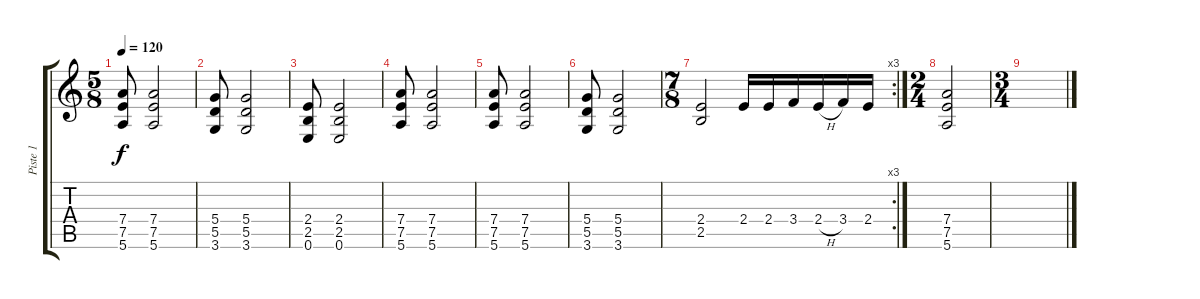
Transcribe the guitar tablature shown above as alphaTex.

\track ("Piste 1" "Piste 1") {instrument distortionguitar}
\staff {score tabs}
\tuning (E4 B3 G3 D3 A2 E2) {hide}
\ts (5 8)
\tempo 120
\clef g2
\ks c
(7.4 7.5 5.6).8{dy f} (7.4 7.5 5.6).2 |
(5.4 5.5 3.6).8 (5.4 5.5 3.6).2 |
(2.4 2.5 0.6).8 (2.4 2.5 0.6).2 |
(7.4 7.5 5.6).8 (7.4 7.5 5.6).2 |
(7.4 7.5 5.6).8 (7.4 7.5 5.6).2 |
(5.4 5.5 3.6).8 (5.4 5.5 3.6).2 |
\rc 3
\ts (7 8)
(2.4 2.5).2 2.4.16 2.4.16 3.4.16 2.4{h}.16 3.4.16 2.4.16 |
\ts (2 4)
(7.4 7.5 5.6).2 |
\ts (3 4)
